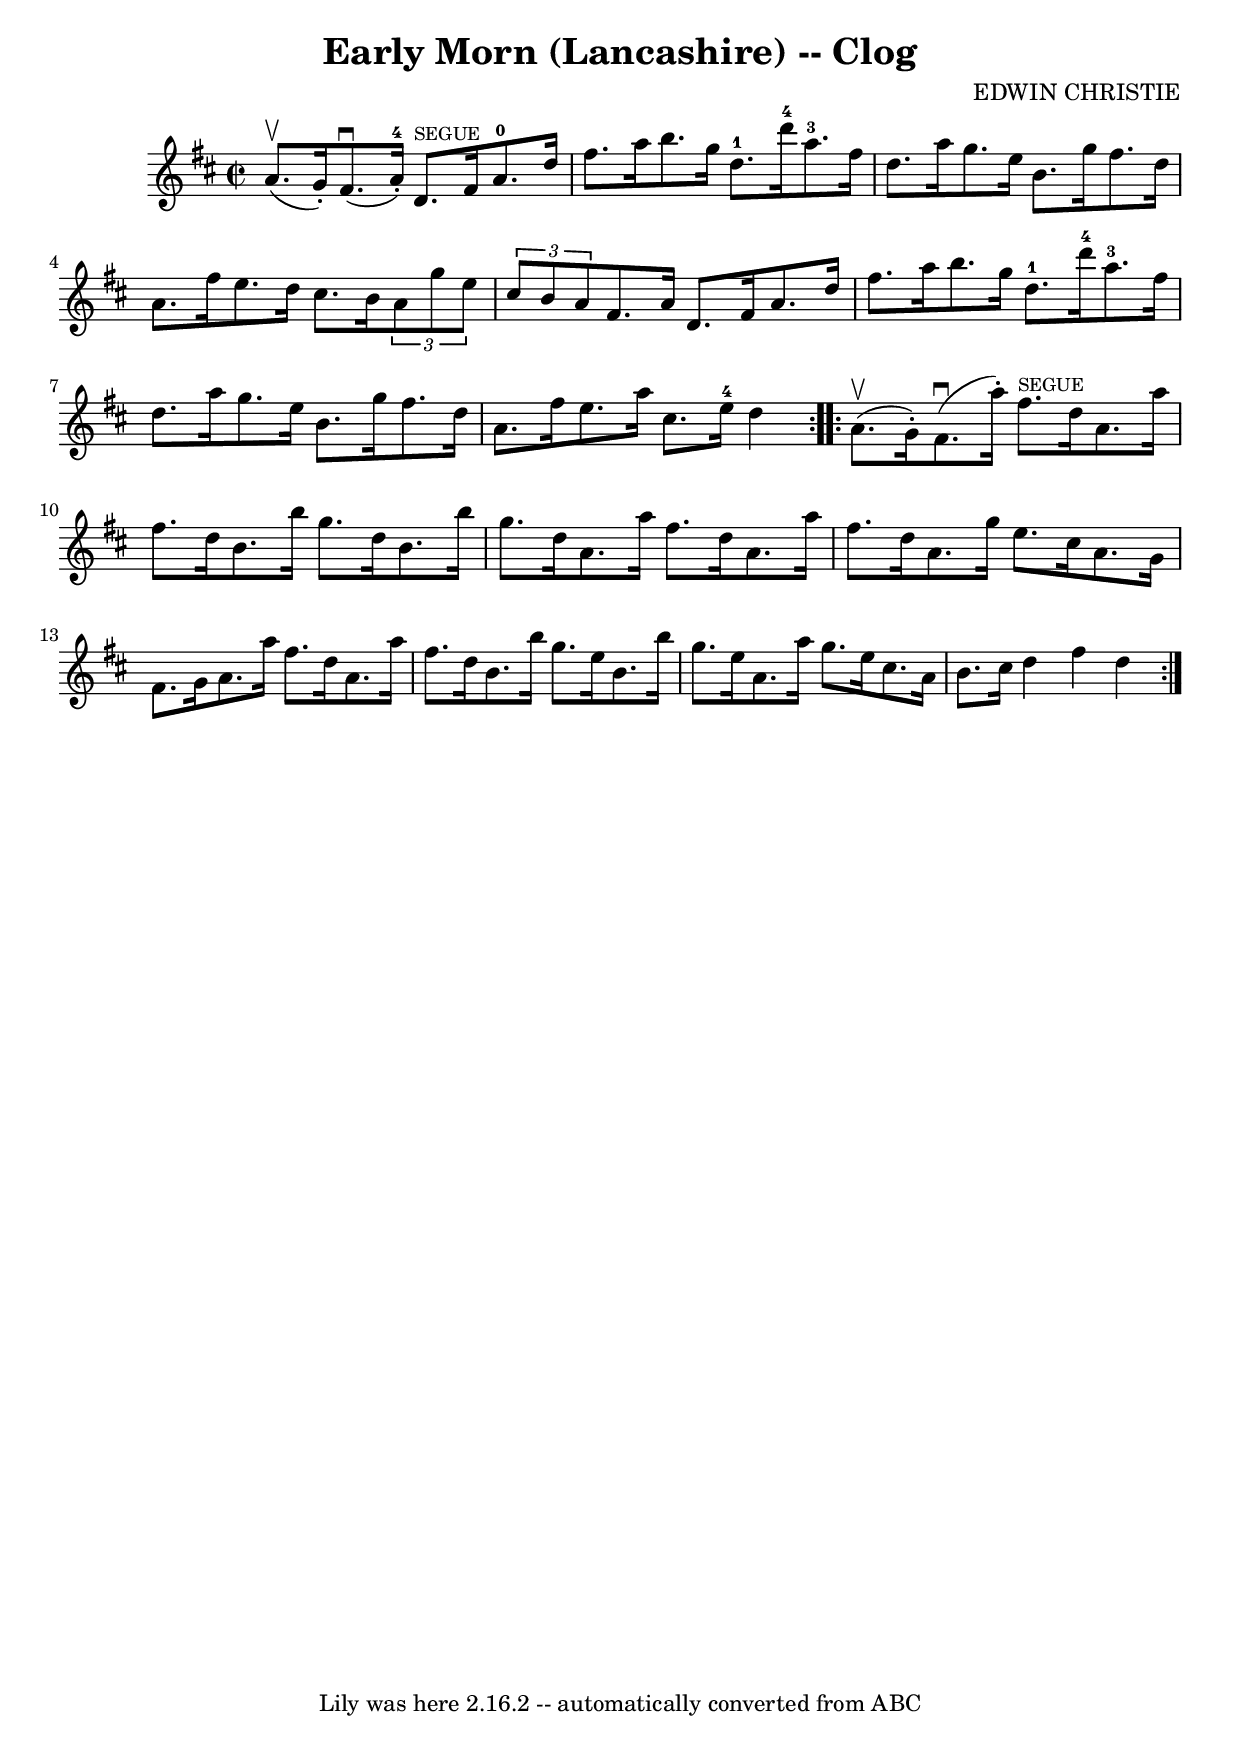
\version "2.16.2"
\include "Mammoth.ily"
\header {
  %% book = "Ryan's Mammoth Collection"
  composer = "EDWIN CHRISTIE"
  crossRefNumber = "1"
  footnotes = "\\\\159 945"
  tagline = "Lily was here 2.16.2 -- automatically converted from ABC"
  title = "Early Morn (Lancashire) -- Clog"

}
voicedefault =  {



  \repeat volta 2 {

    \override Staff.TimeSignature #'style = #'C
    \time 2/2 
    \key d \major
    a'8.^\upbow(g'16 -.) |
    fis'8.^\downbow(a'16-4-.) d'8.^\segue fis'16 a'8.-0 d''16    
    fis''8. a''16    |
    b''8. g''16 d''8.-1 d'''16-4     
    a''8.-3 fis''16 d''8. a''16    |
    g''8. e''16 b'8.   
    g''16 fis''8. d''16 a'8. fis''16    |
    e''8. d''16    
    cis''8. b'16    \times 2/3 { a'8 g''8 e''8  
			       }   \times 2/3 {   
				 cis''8 b'8 a'8  
			       }   |
    fis'8. a'16 d'8. fis'16 a'8. 
    d''16 fis''8. a''16    |
    b''8. g''16 d''8.-1   
    d'''16-4 a''8.-3 fis''16 d''8. a''16    |
    g''8.    
    e''16 b'8. g''16 fis''8. d''16 a'8. fis''16    |
    
    e''8. a''16 cis''8. e''16-4 d''4  
  }     
  \repeat volta 2 {
    a'8.^\upbow(g'16 -.) |
    fis'8.^\downbow(a''16 -.) fis''8.^\segue d''16 a'8. a''16 fis''8. d''16    |
    b'8.    
    b''16 g''8. d''16 b'8. b''16 g''8. d''16    |
    a'8.   
    a''16 fis''8. d''16 a'8. a''16 fis''8. d''16    |
    
    a'8. g''16 e''8. cis''16 a'8. g'16 fis'8. g'16    |
    
    a'8. a''16 fis''8. d''16 a'8. a''16 fis''8. d''16    
    |
    b'8. b''16 g''8. e''16 b'8. b''16 g''8. e''16   
    |
    a'8. a''16 g''8. e''16 cis''8. a'16 b'8.    
    cis''16    |
    d''4 fis''4 d''4    
  }   

}

\score{
  <<

    \context Staff="default"
    {
      \voicedefault 
      
    }

  >>
  \layout {
    
  }
  \midi {
  }

}
